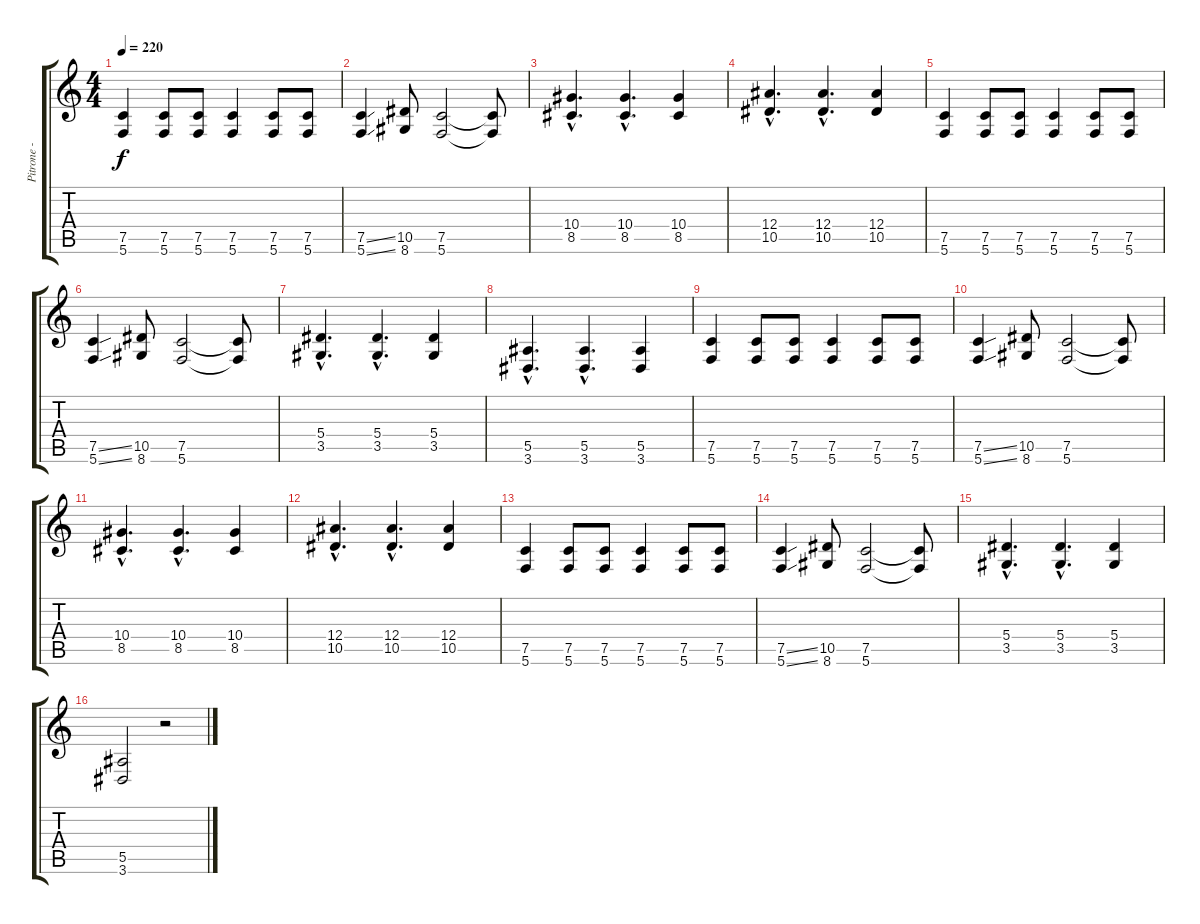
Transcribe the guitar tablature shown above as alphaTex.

\track ("Pitrone - Rhytm Guitar" "Pitrone - ") {instrument distortionguitar}
\staff {score tabs}
\tuning (C4 G3 Eb3 Bb2 F2 C2) {hide}
\ts (4 4)
\tempo 220
\clef g2
\ks c
(7.5 5.6).4{dy f} (7.5 5.6).8 (7.5 5.6).8 (7.5 5.6).4 (7.5 5.6).8 (7.5 5.6).8 |
(7.5{ss} 5.6{ss}).4 (10.5 8.6).8 (7.5 5.6).2 (7.5{t} 5.6{t}).8 |
(10.4{hac} 8.5{hac}).4{d} (10.4{hac} 8.5{hac}).4{d} (10.4 8.5).4 |
(12.4{hac} 10.5{hac}).4{d} (12.4{hac} 10.5{hac}).4{d} (12.4 10.5).4 |
(7.5 5.6).4 (7.5 5.6).8 (7.5 5.6).8 (7.5 5.6).4 (7.5 5.6).8 (7.5 5.6).8 |
(7.5{ss} 5.6{ss}).4 (10.5 8.6).8 (7.5 5.6).2 (7.5{t} 5.6{t}).8 |
(5.4{hac} 3.5{hac}).4{d} (5.4{hac} 3.5{hac}).4{d} (5.4 3.5).4 |
(5.5{hac} 3.6{hac}).4{d} (5.5{hac} 3.6{hac}).4{d} (5.5 3.6).4 |
(7.5 5.6).4 (7.5 5.6).8 (7.5 5.6).8 (7.5 5.6).4 (7.5 5.6).8 (7.5 5.6).8 |
(7.5{ss} 5.6{ss}).4 (10.5 8.6).8 (7.5 5.6).2 (7.5{t} 5.6{t}).8 |
(10.4{hac} 8.5{hac}).4{d} (10.4{hac} 8.5{hac}).4{d} (10.4 8.5).4 |
(12.4{hac} 10.5{hac}).4{d} (12.4{hac} 10.5{hac}).4{d} (12.4 10.5).4 |
(7.5 5.6).4 (7.5 5.6).8 (7.5 5.6).8 (7.5 5.6).4 (7.5 5.6).8 (7.5 5.6).8 |
(7.5{ss} 5.6{ss}).4 (10.5 8.6).8 (7.5 5.6).2 (7.5{t} 5.6{t}).8 |
(5.4{hac} 3.5{hac}).4{d} (5.4{hac} 3.5{hac}).4{d} (5.4 3.5).4 |
(5.5 3.6).2 r.2
